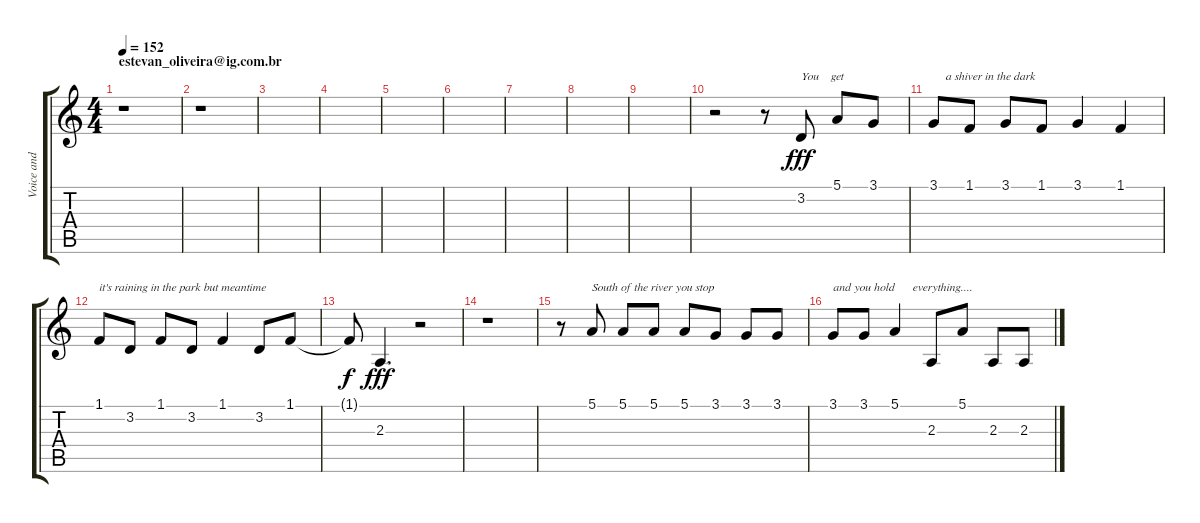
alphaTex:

\track ("Voice and Lyrics" "Voice and ") {instrument clarinet}
\staff {score tabs}
\tuning (E4 B3 G3 D3 A2 E2) {hide}
\ts (4 4)
\section ("" "estevan_oliveira@ig.com.br")
\tempo 152
\clef g2
\ks c
r.1{dy fff instrument clarinet} |
r.1 |
|
|
|
|
|
|
|
r.2 r.8 3.2.8{txt "You    get"} 5.1.8 3.1.8 |
3.1.8{txt "    a shiver in the dark"} 1.1.8 3.1.8 1.1.8 3.1.4 1.1.4 |
1.1.8{txt "it's raining in the park but meantime"} 3.2.8 1.1.8 3.2.8 1.1.4 3.2.8 1.1.8 |
1.1{t}.8{dy f} 2.3.4{d dy fff} r.2 |
r.1 |
r.8 5.1.8{txt "South of the river you stop"} 5.1.8 5.1.8 5.1.8 3.1.8 3.1.8 3.1.8 |
3.1.8{txt "and you hold      everything...."} 3.1.8 5.1.4 2.3.8 5.1.8 2.3.8 2.3.8
